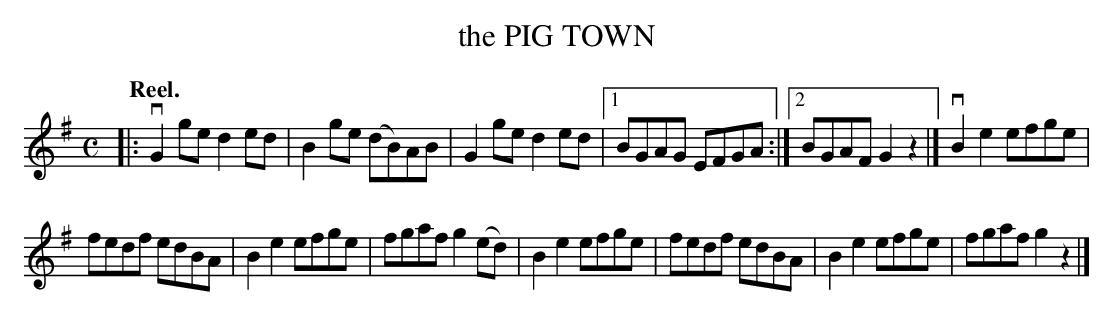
X:1
T: the PIG TOWN
Q: "Reel."
M: C
L: 1/8
K: G
|:\
vG2ge d2ed | B2ge (dB)AB |\
G2ge d2ed |[1 BGAG EFGA :|[2 BGAF G2z2 |]\
vB2e2 efge |
fedf edBA |\
B2e2 efge | fgaf g2(ed) |\
B2e2 efge | fedf edBA |\
B2e2 efge | fgaf g2z2 |]
